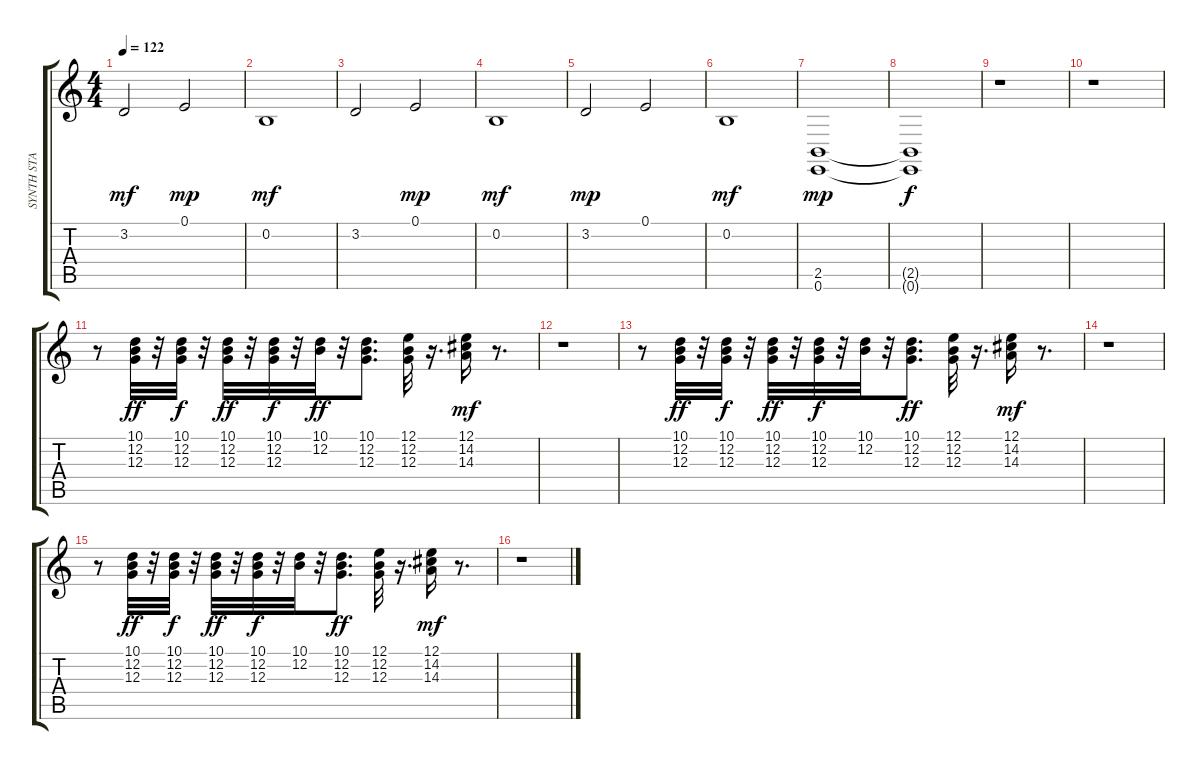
\track ("SYNTH STA" "SYNTH STA") {instrument synthbrass1}
\staff {score tabs}
\tuning (E4 B3 G3 D3 A2 E2) {hide}
\ts (4 4)
\tempo 122
\clef g2
\ks c
3.2.2{dy mf} 0.1.2{dy mp} |
0.2.1{dy mf} |
3.2.2 0.1.2{dy mp} |
0.2.1{dy mf} |
3.2.2{dy mp} 0.1.2 |
0.2.1{dy mf} |
(2.5 0.6).1{dy mp} |
(2.5{t} 0.6{t}).1{dy f} |
r.1 |
r.1 |
r.8 (10.1 12.2 12.3).32{dy ff} r.32 (10.1 12.2 12.3).32{dy f} r.32 (10.1 12.2 12.3).32{dy ff} r.32 (10.1 12.2 12.3).32{dy f} r.32 (10.1 12.2).32{dy ff} r.32 (10.1 12.2 12.3).8{d} (12.1 12.2 12.3).32 r.16{d} (12.1 14.2 14.3).16{dy mf} r.8{d} |
r.1 |
r.8 (10.1 12.2 12.3).32{dy ff} r.32 (10.1 12.2 12.3).32{dy f} r.32 (10.1 12.2 12.3).32{dy ff} r.32 (10.1 12.2 12.3).32{dy f} r.32 (10.1 12.2).32 r.32 (10.1 12.2 12.3).8{d dy ff} (12.1 12.2 12.3).32 r.16{d} (12.1 14.2 14.3).16{dy mf} r.8{d} |
r.1 |
r.8 (10.1 12.2 12.3).32{dy ff} r.32 (10.1 12.2 12.3).32{dy f} r.32 (10.1 12.2 12.3).32{dy ff} r.32 (10.1 12.2 12.3).32{dy f} r.32 (10.1 12.2).32 r.32 (10.1 12.2 12.3).8{d dy ff} (12.1 12.2 12.3).32 r.16{d} (12.1 14.2 14.3).16{dy mf} r.8{d} |
r.1
